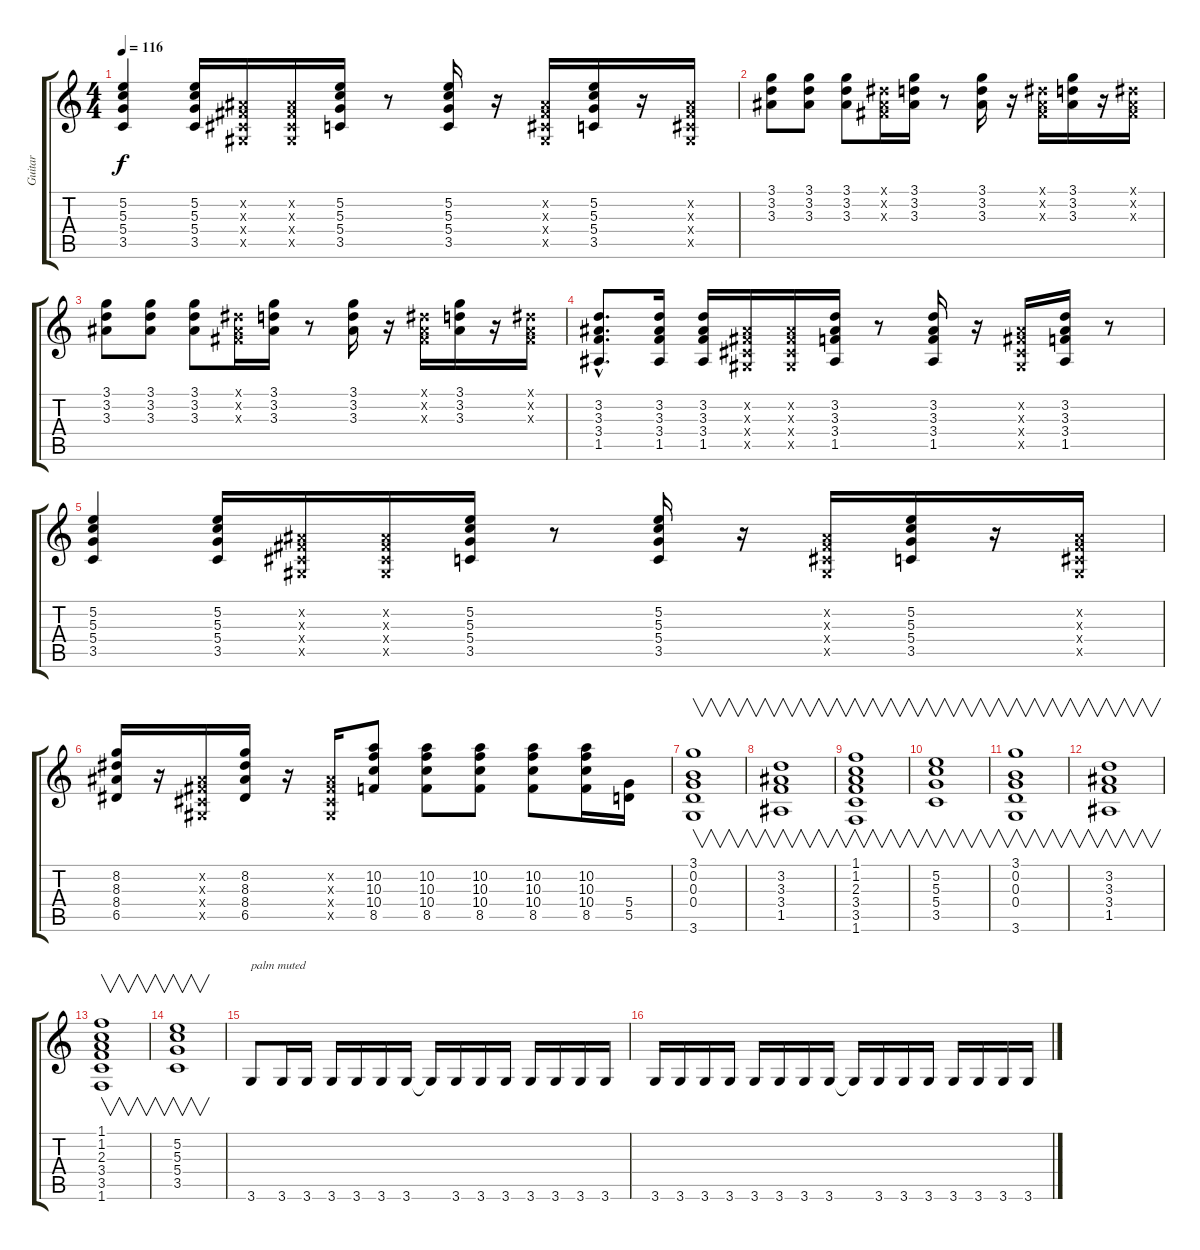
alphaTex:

\track ("Guitar" "Guitar") {instrument distortionguitar}
\staff {score tabs}
\tuning (E4 B3 G3 D3 A2 E2) {hide}
\ts (4 4)
\tempo 116
\clef g2
\ks c
(5.2 5.3 5.4 3.5).4{dy f} (5.2 5.3 5.4 3.5).16 (-1.2{x} -1.3{x} -1.4{x} -1.5{x}).16 (-1.2{x} -1.3{x} -1.4{x} -1.5{x}).16 (5.2 5.3 5.4 3.5).16 r.8 (5.2 5.3 5.4 3.5).16 r.16 (-1.2{x} -1.3{x} -1.4{x} -1.5{x}).16 (5.2 5.3 5.4 3.5).16 r.16 (-1.2{x} -1.3{x} -1.4{x} -1.5{x}).16 |
(3.1 3.2 3.3).8 (3.1 3.2 3.3).8 (3.1 3.2 3.3).8 (-1.1{x} -1.2{x} -1.3{x}).16 (3.1 3.2 3.3).16 r.8 (3.1 3.2 3.3).16 r.16 (-1.1{x} -1.2{x} -1.3{x}).16 (3.1 3.2 3.3).16 r.16 (-1.1{x} -1.2{x} -1.3{x}).16 |
(3.1 3.2 3.3).8 (3.1 3.2 3.3).8 (3.1 3.2 3.3).8 (-1.1{x} -1.2{x} -1.3{x}).16 (3.1 3.2 3.3).16 r.8 (3.1 3.2 3.3).16 r.16 (-1.1{x} -1.2{x} -1.3{x}).16 (3.1 3.2 3.3).16 r.16 (-1.1{x} -1.2{x} -1.3{x}).16 |
(3.2{hac} 3.3{hac} 3.4{hac} 1.5{hac}).8{d} (3.2 3.3 3.4 1.5).16 (3.2 3.3 3.4 1.5).16 (-1.2{x} -1.3{x} -1.4{x} -1.5{x}).16 (-1.2{x} -1.3{x} -1.4{x} -1.5{x}).16 (3.2 3.3 3.4 1.5).16 r.8 (3.2 3.3 3.4 1.5).16 r.16 (-1.2{x} -1.3{x} -1.4{x} -1.5{x}).16 (3.2 3.3 3.4 1.5).16 r.8 |
(5.2 5.3 5.4 3.5).4 (5.2 5.3 5.4 3.5).16 (-1.2{x} -1.3{x} -1.4{x} -1.5{x}).16 (-1.2{x} -1.3{x} -1.4{x} -1.5{x}).16 (5.2 5.3 5.4 3.5).16 r.8 (5.2 5.3 5.4 3.5).16 r.16 (-1.2{x} -1.3{x} -1.4{x} -1.5{x}).16 (5.2 5.3 5.4 3.5).16 r.16 (-1.2{x} -1.3{x} -1.4{x} -1.5{x}).16 |
(8.2 8.3 8.4 6.5).16 r.16 (-1.2{x} -1.3{x} -1.4{x} -1.5{x}).16 (8.2 8.3 8.4 6.5).16 r.16 (-1.2{x} -1.3{x} -1.4{x} -1.5{x}).16 (10.2 10.3 10.4 8.5).8 (10.2 10.3 10.4 8.5).8 (10.2 10.3 10.4 8.5).8 (10.2 10.3 10.4 8.5).8 (10.2 10.3 10.4 8.5).16 (5.4 5.5).16 |
(3.1 0.2 0.3 0.4 3.6).1{v} |
(3.2 3.3 3.4 1.5).1{v} |
(1.1 1.2 2.3 3.4 3.5 1.6).1{v} |
(5.2 5.3 5.4 3.5).1{v} |
(3.1 0.2 0.3 0.4 3.6).1{v} |
(3.2 3.3 3.4 1.5).1{v} |
(1.1 1.2 2.3 3.4 3.5 1.6).1{v} |
(5.2 5.3 5.4 3.5).1{v} |
3.6.8{txt "palm muted"} 3.6.16 3.6.16 3.6.16 3.6.16 3.6.16 3.6.16 3.6{t}.16 3.6.16 3.6.16 3.6.16 3.6.16 3.6.16 3.6.16 3.6.16 |
3.6.16 3.6.16 3.6.16 3.6.16 3.6.16 3.6.16 3.6.16 3.6.16 3.6{t}.16 3.6.16 3.6.16 3.6.16 3.6.16 3.6.16 3.6.16 3.6.16
